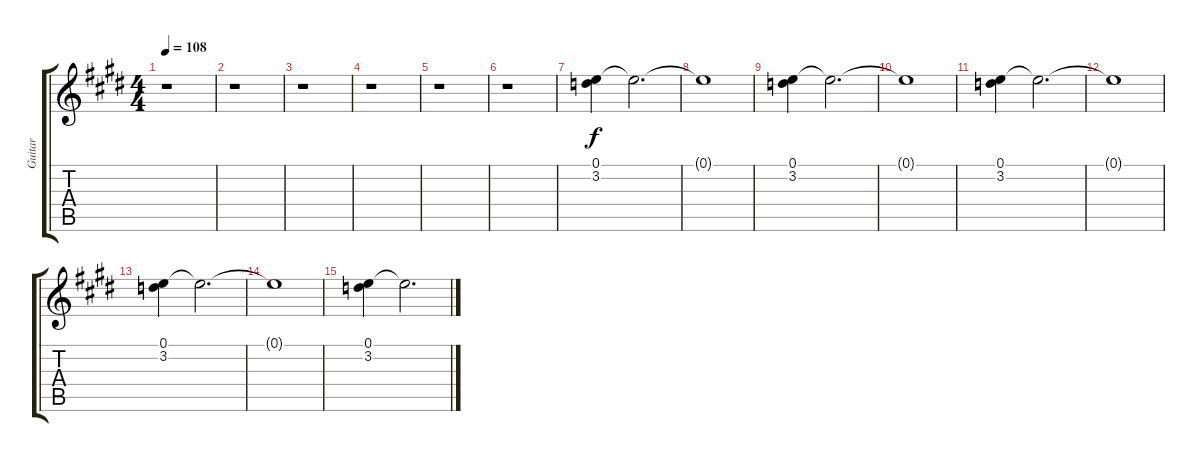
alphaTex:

\track ("Guitar" "Guitar") {instrument electricguitarclean}
\staff {score tabs}
\tuning (E4 B3 G3 D3 A2 E2) {hide}
\ts (4 4)
\tempo 108
\clef g2
\ks c#minor
r.1{dy f} |
r.1 |
\ks e
r.1 |
\ks c#minor
r.1 |
r.1 |
r.1 |
\ks e
(0.1 3.2).4 0.1{t}.2{d} |
\ks c#minor
0.1{t}.1 |
(0.1 3.2).4 0.1{t}.2{d} |
0.1{t}.1 |
\ks e
(0.1 3.2).4 0.1{t}.2{d} |
\ks c#minor
0.1{t}.1 |
(0.1 3.2).4 0.1{t}.2{d} |
\ks e
0.1{t}.1 |
\ks c#minor
(0.1 3.2).4 0.1{t}.2{d}
